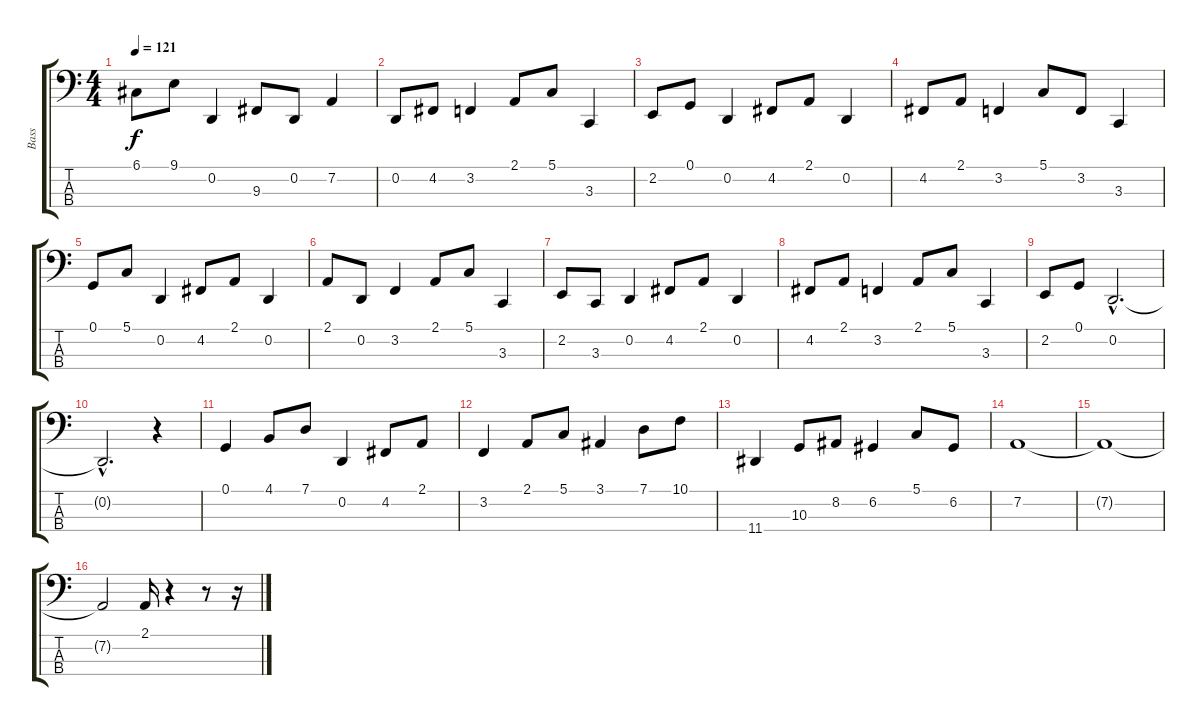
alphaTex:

\track ("Bass" "Bass") {instrument sopranosax}
\staff {score tabs}
\tuning (G2 D2 A1 E1) {hide}
\ts (4 4)
\tempo 121
\clef f4
\ks c
6.1.8{dy f} 9.1.8 0.2.4 9.3.8 0.2.8 7.2.4 |
0.2.8 4.2.8 3.2.4 2.1.8 5.1.8 3.3.4 |
2.2.8 0.1.8 0.2.4 4.2.8 2.1.8 0.2.4 |
4.2.8 2.1.8 3.2.4 5.1.8 3.2.8 3.3.4 |
0.1.8 5.1.8 0.2.4 4.2.8 2.1.8 0.2.4 |
2.1.8 0.2.8 3.2.4 2.1.8 5.1.8 3.3.4 |
2.2.8 3.3.8 0.2.4 4.2.8 2.1.8 0.2.4 |
4.2.8 2.1.8 3.2.4 2.1.8 5.1.8 3.3.4 |
2.2.8 0.1.8 0.2{hac}.2{d} |
0.2{hac t}.2{d} r.4 |
0.1.4 4.1.8 7.1.8 0.2.4 4.2.8 2.1.8 |
3.2.4 2.1.8 5.1.8 3.1.4 7.1.8 10.1.8 |
11.4.4 10.3.8 8.2.8 6.2.4 5.1.8 6.2.8 |
7.2.1 |
7.2{t}.1 |
7.2{t}.2 2.1.16 r.4 r.8 r.16
